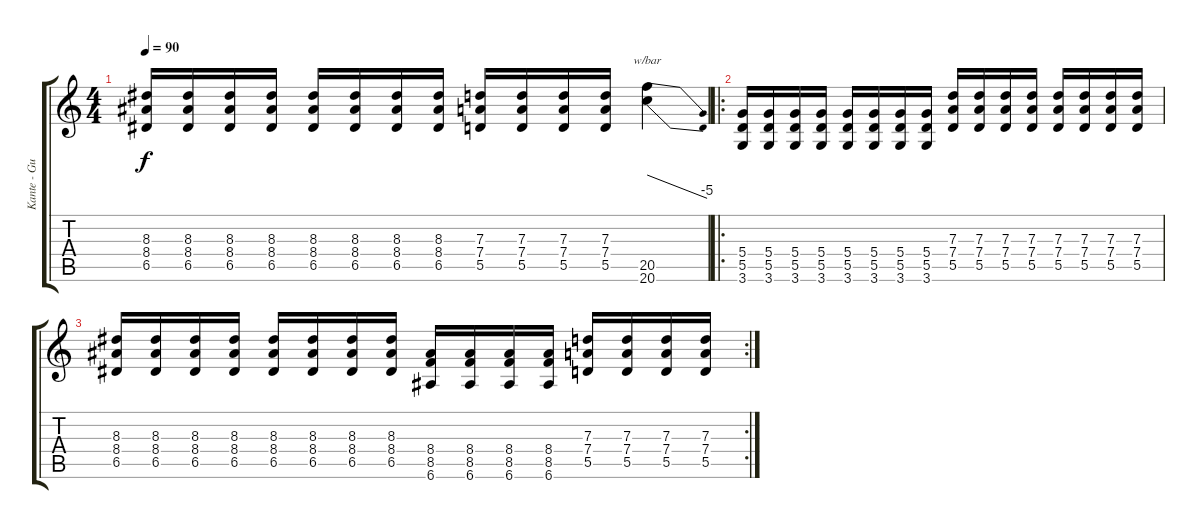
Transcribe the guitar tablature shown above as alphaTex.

\track ("Kante - Guitar,Vocal" "Kante - Gu") {instrument distortionguitar}
\staff {score tabs}
\tuning (E4 B3 G3 D3 A2 E2) {hide}
\ts (4 4)
\tempo 90
\clef g2
\ks c
(8.3 8.4 6.5).16{dy f} (8.3 8.4 6.5).16 (8.3 8.4 6.5).16 (8.3 8.4 6.5).16 (8.3 8.4 6.5).16 (8.3 8.4 6.5).16 (8.3 8.4 6.5).16 (8.3 8.4 6.5).16 (7.3 7.4 5.5).16 (7.3 7.4 5.5).16 (7.3 7.4 5.5).16 (7.3 7.4 5.5).16 (20.5 20.6).4{tbe (dive default 0 0 60 -20)} |
\ro
(5.4 5.5 3.6).16 (5.4 5.5 3.6).16 (5.4 5.5 3.6).16 (5.4 5.5 3.6).16 (5.4 5.5 3.6).16 (5.4 5.5 3.6).16 (5.4 5.5 3.6).16 (5.4 5.5 3.6).16 (7.3 7.4 5.5).16 (7.3 7.4 5.5).16 (7.3 7.4 5.5).16 (7.3 7.4 5.5).16 (7.3 7.4 5.5).16 (7.3 7.4 5.5).16 (7.3 7.4 5.5).16 (7.3 7.4 5.5).16 |
\rc 2
(8.3 8.4 6.5).16 (8.3 8.4 6.5).16 (8.3 8.4 6.5).16 (8.3 8.4 6.5).16 (8.3 8.4 6.5).16 (8.3 8.4 6.5).16 (8.3 8.4 6.5).16 (8.3 8.4 6.5).16 (8.4 8.5 6.6).16 (8.4 8.5 6.6).16 (8.4 8.5 6.6).16 (8.4 8.5 6.6).16 (7.3 7.4 5.5).16 (7.3 7.4 5.5).16 (7.3 7.4 5.5).16 (7.3 7.4 5.5).16
